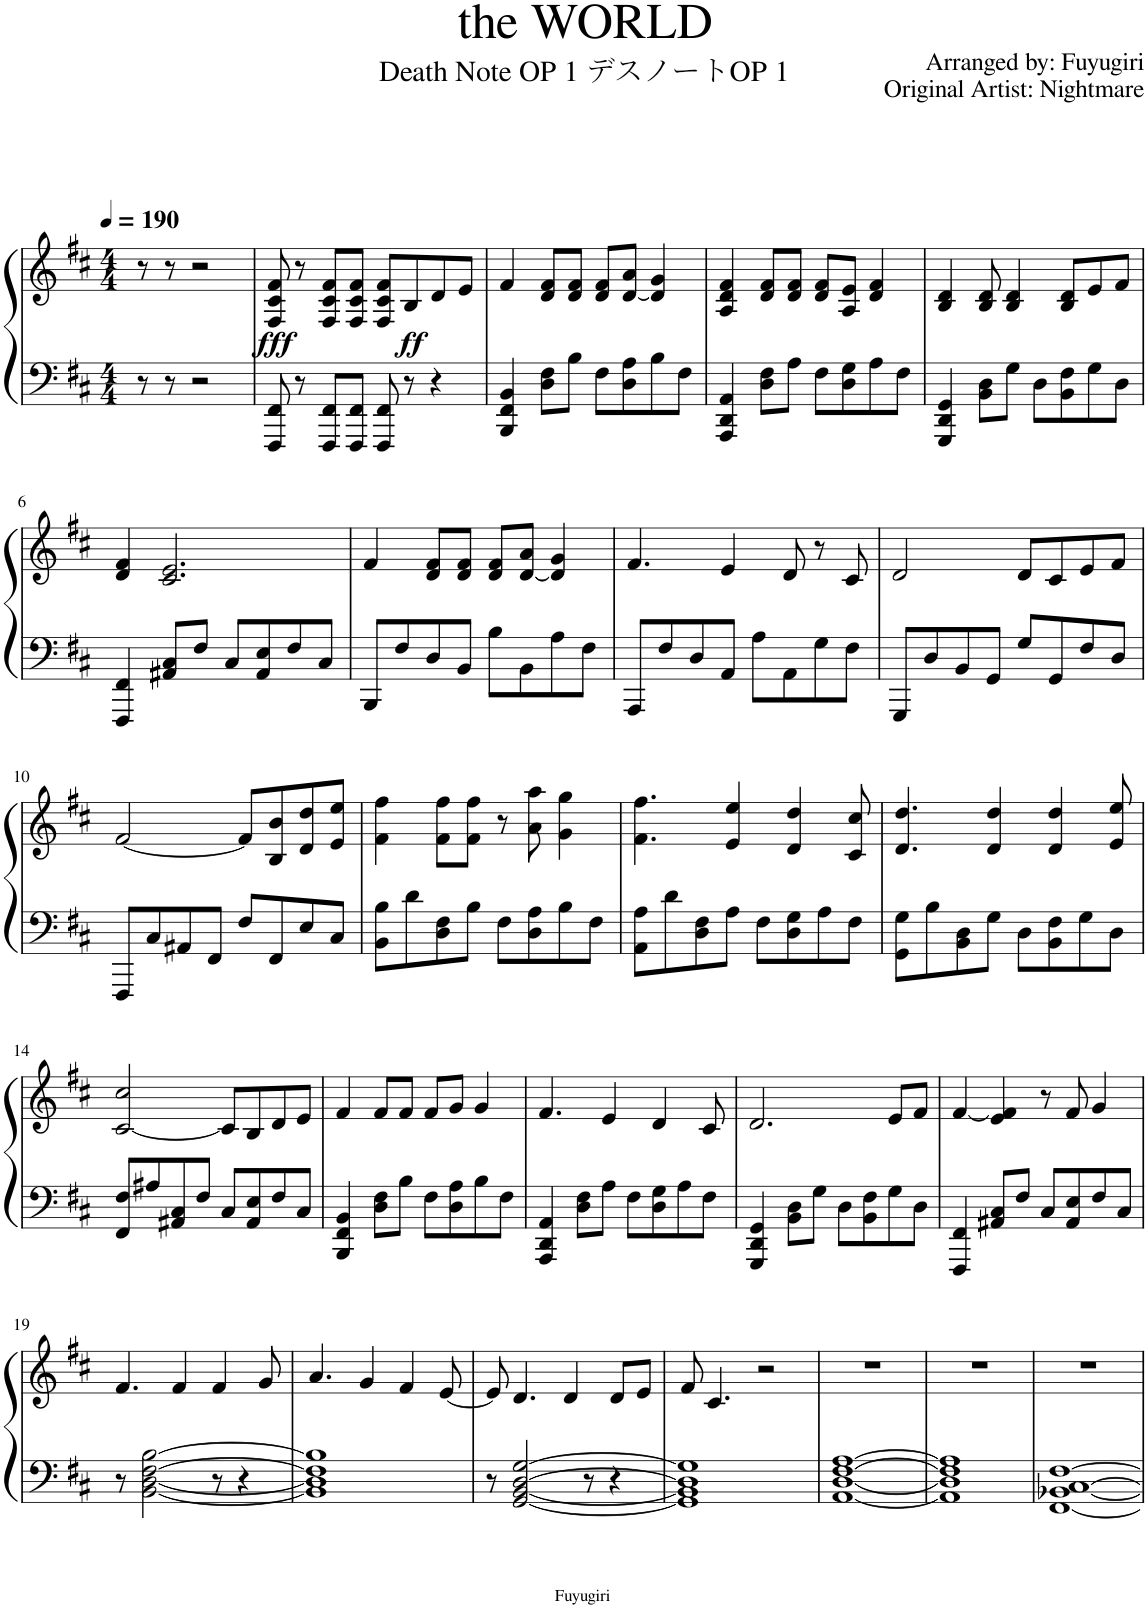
**kern	**kern	**dynam
*part1	*part1	*part1
*staff2	*staff1	*staff1/2
*I"Piano	*	*
*I'Pno.	*	*
*clefF4	*clefG2	*
*k[f#c#]	*k[f#c#]	*
*M4/4	*M4/4	*
*MM190	*MM190	*
=1	=1	=1
8r	8r	.
8r	8r	.
2r	2r	.
=2	=2	=2
!	!	!LO:DY:b
8FFF#/ 8FF#/	8F#/ 8c#/ 8f#/	fff
8r	8r	.
8FFF#/ 8FF#/L	8F#/ 8c#/ 8f#/L	.
8FFF#/ 8FF#/J	8F#/ 8c#/ 8f#/J	.
8FFF#/ 8FF#/	8F#/ 8c#/ 8f#/L	.
!	!	!LO:DY:b
8r	8B/	ff
4r	8d/	.
.	8e/J	.
=3	=3	=3
4BBB/ 4FF#/ 4BB/	4f#/	.
8D\ 8F#\L	8d/ 8f#/L	.
8B\J	8d/ 8f#/J	.
8F#\L	8d/ 8f#/L	.
8D\ 8A\	[8d/ 8a/J	.
8B\	4d/] 4g/	.
8F#\J	.	.
=4	=4	=4
4AAA/ 4DD/ 4AA/	4A/ 4d/ 4f#/	.
8D\ 8F#\L	8d/ 8f#/L	.
8A\J	8d/ 8f#/J	.
8F#\L	8d/ 8f#/L	.
8D\ 8G\	8A/ 8e/J	.
8A\	4d/ 4f#/	.
8F#\J	.	.
=5	=5	=5
4GGG/ 4DD/ 4GG/	4B/ 4d/	.
8BB\ 8D\L	8B/ 8d/	.
8G\J	4B/ 4d/	.
8D\L	.	.
8BB\ 8F#\	8B/ 8d/L	.
8G\	8e/	.
8D\J	8f#/J	.
!!LO:LB:g=z
=6	=6	=6
4FFF#/ 4FF#/	4d/ 4f#/	.
8AA#X/ 8C#/L	2.c#/ 2.e/	.
8F#/J	.	.
8C#/L	.	.
8AA#/ 8E/	.	.
8F#/	.	.
8C#/J	.	.
=7	=7	=7
8BBB/L	4f#/	.
8F#/	.	.
8D/	8d/ 8f#/L	.
8BB/J	8d/ 8f#/J	.
8B\L	8d/ 8f#/L	.
8BB\	[8d/ 8a/J	.
8A\	4d/] 4g/	.
8F#\J	.	.
=8	=8	=8
8AAA/L	4.f#/	.
8F#/	.	.
8D/	.	.
8AA/J	4e/	.
8A\L	.	.
8AA\	8d/	.
8G\	8r	.
8F#\J	8c#/	.
=9	=9	=9
8GGG/L	2d/	.
8D/	.	.
8BB/	.	.
8GG/J	.	.
8G/L	8d/L	.
8GG/	8c#/	.
8F#/	8e/	.
8D/J	8f#/J	.
!!LO:LB:g=z
=10	=10	=10
8FFF#/L	[2f#/	.
8C#/	.	.
8AA#X/	.	.
8FF#/J	.	.
8F#/L	8f#/L]	.
8FF#/	8B/ 8b/	.
8E/	8d/ 8dd/	.
8C#/J	8e/ 8ee/J	.
=11	=11	=11
8BB\ 8B\L	4f#\ 4ff#\	.
8d\	.	.
8D\ 8F#\	8f#\ 8ff#\L	.
8B\J	8f#\ 8ff#\J	.
8F#\L	8r	.
8D\ 8A\	8a\ 8aa\	.
8B\	4g\ 4gg\	.
8F#\J	.	.
=12	=12	=12
8AA\ 8A\L	4.f#\ 4.ff#\	.
8d\	.	.
8D\ 8F#\	.	.
8A\J	4e/ 4ee/	.
8F#\L	.	.
8D\ 8G\	4d/ 4dd/	.
8A\	.	.
8F#\J	8c#/ 8cc#/	.
=13	=13	=13
8GG\ 8G\L	4.d/ 4.dd/	.
8B\	.	.
8BB\ 8D\	.	.
8G\J	4d/ 4dd/	.
8D\L	.	.
8BB\ 8F#\	4d/ 4dd/	.
8G\	.	.
8D\J	8e/ 8ee/	.
!!LO:LB:g=z
=14	=14	=14
8FF#/ 8F#/L	[2c#/ 2cc#/	.
8A#X/	.	.
8AA#X/ 8C#/	.	.
8F#/J	.	.
8C#/L	8c#/L]	.
8AA#/ 8E/	8B/	.
8F#/	8d/	.
8C#/J	8e/J	.
=15	=15	=15
4BBB/ 4FF#/ 4BB/	4f#/	.
8D\ 8F#\L	8f#/L	.
8B\J	8f#/J	.
8F#\L	8f#/L	.
8D\ 8A\	8g/J	.
8B\	4g/	.
8F#\J	.	.
=16	=16	=16
4AAA/ 4DD/ 4AA/	4.f#/	.
8D\ 8F#\L	.	.
8A\J	4e/	.
8F#\L	.	.
8D\ 8G\	4d/	.
8A\	.	.
8F#\J	8c#/	.
=17	=17	=17
4GGG/ 4DD/ 4GG/	2.d/	.
8BB\ 8D\L	.	.
8G\J	.	.
8D\L	.	.
8BB\ 8F#\	.	.
8G\	8e/L	.
8D\J	8f#/J	.
=18	=18	=18
4FFF#/ 4FF#/	[4f#/	.
8AA#X/ 8C#/L	4e/ 4f#/]	.
8F#/J	.	.
8C#/L	8r	.
8AA#/ 8E/	8f#/	.
8F#/	4g/	.
8C#/J	.	.
!!LO:LB:g=z
=19	=19	=19
8r	4.f#/	.
[2BB\ [2D\ [2F#\ [2B\	.	.
.	4f#/	.
8r	4f#/	.
4r	.	.
.	8g/	.
=20	=20	=20
1BB] 1D] 1F#] 1B]	4.a/	.
.	4g/	.
.	4f#/	.
.	[8e/	.
=21	=21	=21
8r	8e/]	.
[2GG/ [2BB/ [2D/ [2G/	4.d/	.
.	4d/	.
8r	.	.
4r	8d/L	.
.	8e/J	.
=22	=22	=22
1GG] 1BB] 1D] 1G]	8f#/	.
.	4.c#/	.
.	2r	.
=23	=23	=23
[1AA [1D [1F# [1A	1r	.
=24	=24	=24
1AA] 1D] 1F#] 1A]	1r	.
=25	=25	=25
[1FF# [1BB-X [1C# [1F#	1r	.
=	=	=
*-	*-	*-
